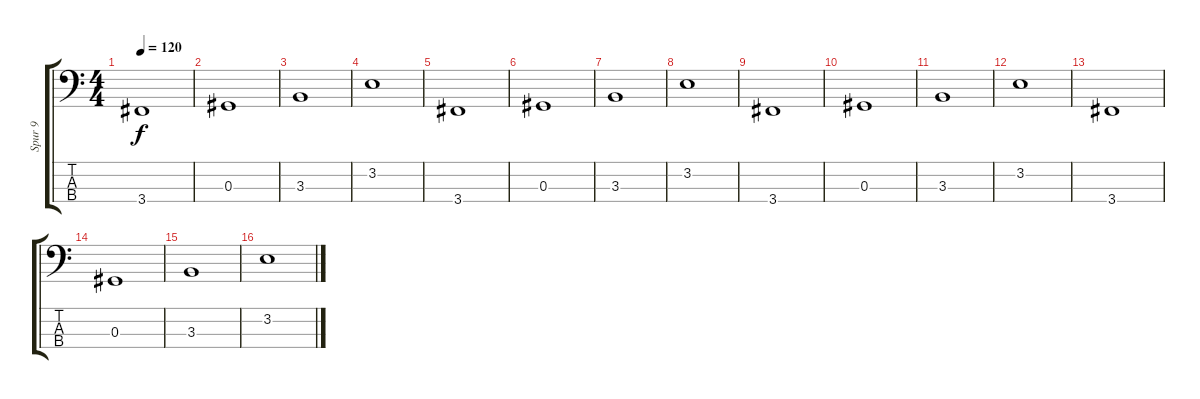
\track ("Spur 9" "Spur 9") {instrument fretlessbass}
\staff {score tabs}
\tuning (Gb2 Db2 Ab1 Eb1) {hide}
\ts (4 4)
\tempo 120
\clef f4
\ks c
3.4.1{dy f} |
0.3.1 |
3.3.1 |
3.2.1 |
3.4.1 |
0.3.1 |
3.3.1 |
3.2.1 |
3.4.1 |
0.3.1 |
3.3.1 |
3.2.1 |
3.4.1 |
0.3.1 |
3.3.1 |
3.2.1
